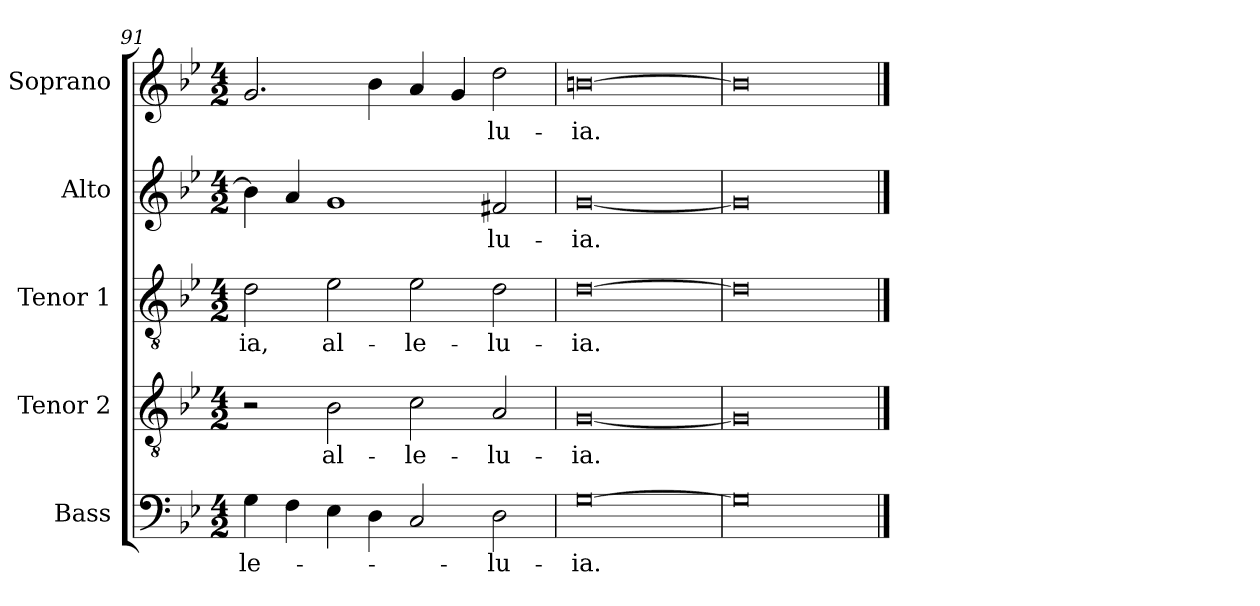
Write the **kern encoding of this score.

**kern	**text	**kern	**text	**kern	**text	**kern	**text	**kern	**text
*part5	*part5	*part4	*part4	*part3	*part3	*part2	*part2	*part1	*part1
*staff5	*staff5	*staff4	*staff4	*staff3	*staff3	*staff2	*staff2	*staff1	*staff1
*I"Bass	*	*I"Tenor 2	*	*I"Tenor 1	*	*I"Alto	*	*I"Soprano	*
*I'B	*	*I'T 2	*	*I'T 1	*	*I'A	*	*I'S	*
!!LO:LB:g=z
*clefF4	*	*clefGv2	*	*clefGv2	*	*clefG2	*	*clefG2	*
*k[b-e-]	*	*k[b-e-]	*	*k[b-e-]	*	*k[b-e-]	*	*k[b-e-]	*
*B-:	*	*B-:	*	*B-:	*	*B-:	*	*B-:	*
*M4/2	*	*M4/2	*	*M4/2	*	*M4/2	*	*M4/2	*
=91	=91	=91	=91	=91	=91	=91	=91	=91	=91
!	!LO:LY:b	!	!	!	!LO:LY:b	!	!	!	!
4G\	-le-	2r	.	2d\	-ia,	4b-\]	.	2.g/	.
4F\	.	.	.	.	.	4a/	.	.	.
!	!	!	!LO:LY:b	!	!LO:LY:b	!	!	!	!
4E-\	.	2B-\	al-	2e-\	al-	1g	.	.	.
4D\	.	.	.	.	.	.	.	4b-\	.
!	!	!	!LO:LY:b	!	!LO:LY:b	!	!	!	!
2C/	.	2c\	-le-	2e-\	-le-	.	.	4a/	.
.	.	.	.	.	.	.	.	4g/	.
!	!LO:LY:b	!	!LO:LY:b	!	!LO:LY:b	!	!LO:LY:b	!	!LO:LY:b
2D\	-lu-	2A/	-lu-	2d\	-lu-	2f#X/	-lu-	2dd\	-lu-
=92	=92	=92	=92	=92	=92	=92	=92	=92	=92
!	!LO:LY:b	!	!LO:LY:b	!	!LO:LY:b	!	!LO:LY:b	!	!LO:LY:b
[0G	-ia.	[0G	-ia.	[0d	-ia.	[0g	-ia.	[0bn	-ia.
=93	=93	=93	=93	=93	=93	=93	=93	=93	=93
0G]	.	0G]	.	0d]	.	0g]	.	0b]	.
==	==	==	==	==	==	==	==	==	==
*-	*-	*-	*-	*-	*-	*-	*-	*-	*-
